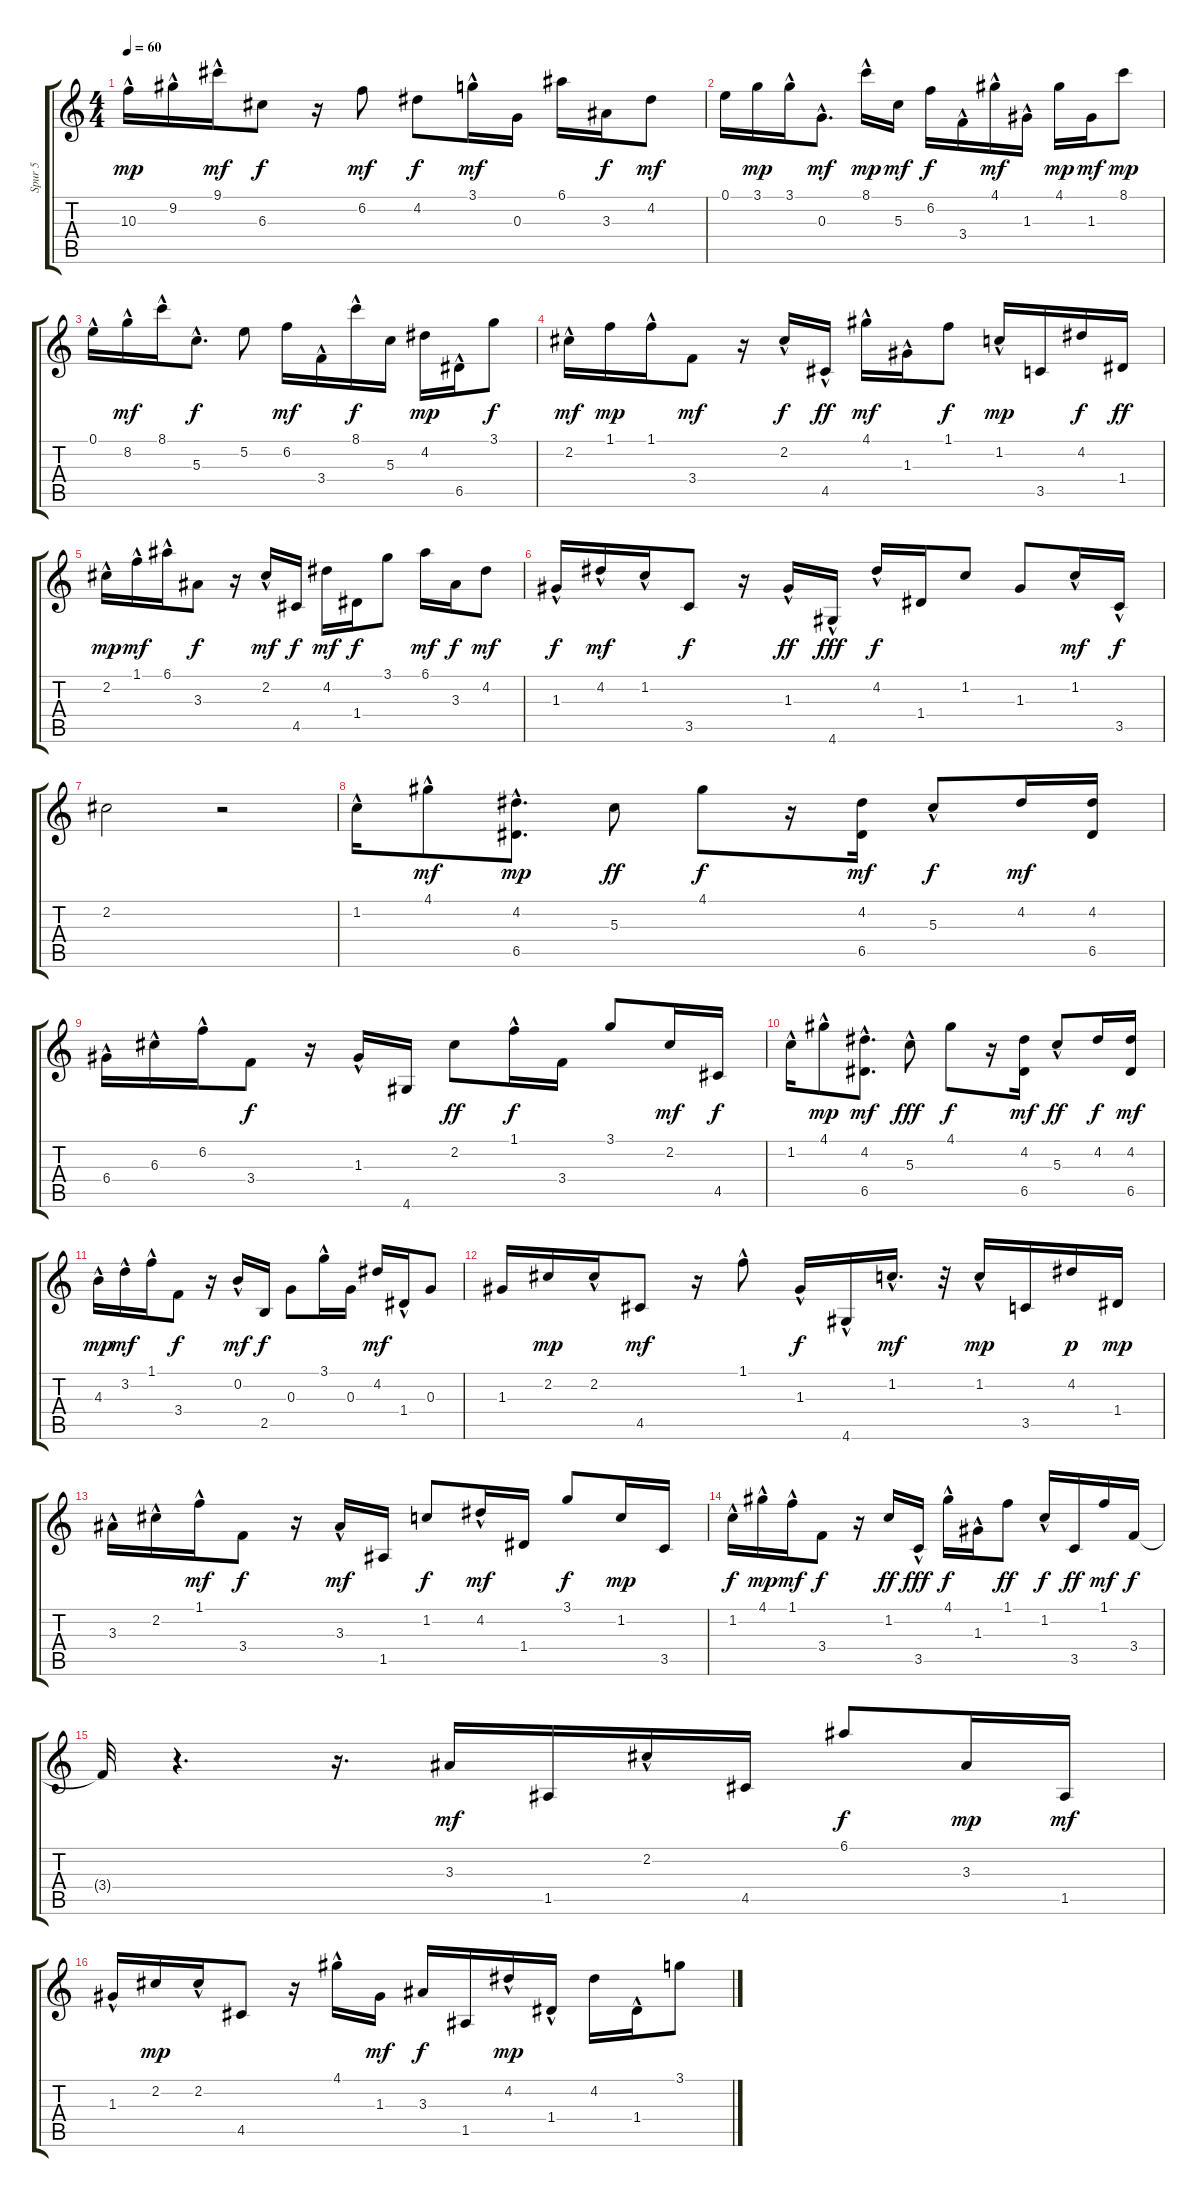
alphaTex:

\track ("Spur 5" "Spur 5") {instrument acousticguitarnylon}
\staff {score tabs}
\tuning (E4 B3 G3 D3 A2 E2) {hide}
\ts (4 4)
\tempo 60
\clef g2
\ks c
10.3{hac}.16{dy mp} 9.2{hac}.16 9.1{hac}.16{dy mf} 6.3.8{dy f} r.16 6.2.8{dy mf} 4.2.8{dy f} 3.1{hac}.16{dy mf} 0.3.16 6.1.16 3.3.16{dy f} 4.2.8{dy mf} |
0.1.16 3.1.16{dy mp} 3.1{hac}.16 0.3{hac}.8{d dy mf} 8.1{hac}.16{dy mp} 5.3.16{dy mf} 6.2.16{dy f} 3.4{hac}.16 4.1{hac}.16{dy mf} 1.3{hac}.16 4.1.16{dy mp} 1.3.16{dy mf} 8.1.8{dy mp} |
0.1{hac}.16 8.2{hac}.16{dy mf} 8.1{hac}.16 5.3{hac}.8{d dy f} 5.2.8 6.2.16{dy mf} 3.4{hac}.16 8.1{hac}.16{dy f} 5.3.16 4.2.16{dy mp} 6.5{hac}.16 3.1.8{dy f} |
2.2{hac}.16{dy mf} 1.1.16{dy mp} 1.1{hac}.16 3.4.8{dy mf} r.16 2.2{hac}.16{dy f} 4.5{hac}.16{dy ff} 4.1{hac}.16{dy mf} 1.3{hac}.16 1.1.8{dy f} 1.2{hac}.16{dy mp} 3.5.16 4.2.16{dy f} 1.4.16{dy ff} |
2.2{hac}.16{dy mp} 1.1{hac}.16{dy mf} 6.1{hac}.16 3.3.8{dy f} r.16 2.2{hac}.16{dy mf} 4.5.16{dy f} 4.2.16{dy mf} 1.4.16{dy f} 3.1.8 6.1.16{dy mf} 3.3.16{dy f} 4.2.8{dy mf} |
1.3{hac}.16{dy f} 4.2{hac}.16{dy mf} 1.2{hac}.16 3.5.8{dy f} r.16 1.3{hac}.16{dy ff} 4.6{hac}.16{dy fff} 4.2{hac}.16{dy f} 1.4.16 1.2.8 1.3.8 1.2{hac}.16{dy mf} 3.5{hac}.16{dy f} |
2.2.2 r.2 |
1.2{hac}.16 4.1{hac}.8{dy mf} (4.2 6.5{hac}).8{d dy mp} 5.3.8{dy ff} 4.1.8{dy f} r.16 (4.2 6.5).16{dy mf} 5.3{hac}.8{dy f} 4.2.16{dy mf} (4.2 6.5).16 |
6.4{hac}.16 6.3{hac}.16 6.2{hac}.16 3.4.8{dy f} r.16 1.3{hac}.16 4.6.16 2.2.8{dy ff} 1.1{hac}.16{dy f} 3.4.16 3.1.8 2.2.16{dy mf} 4.5.16{dy f} |
1.2{hac}.16 4.1{hac}.8{dy mp} (4.2 6.5{hac}).8{d dy mf} 5.3{hac}.8{dy fff} 4.1.8{dy f} r.16 (4.2 6.5).16{dy mf} 5.3{hac}.8{dy ff} 4.2.16{dy f} (4.2 6.5).16{dy mf} |
4.3{hac}.16{dy mp} 3.2{hac}.16{dy mf} 1.1{hac}.16 3.4.8{dy f} r.16 0.2{hac}.16{dy mf} 2.5.16{dy f} 0.3.8 3.1{hac}.16 0.3.16 4.2.16{dy mf} 1.4{hac}.16 0.3.8 |
1.3.16 2.2.16{dy mp} 2.2{hac}.16 4.5.8{dy mf} r.16 1.1{hac}.8 1.3{hac}.16{dy f} 4.6{hac}.16 1.2{hac}.16{d dy mf} r.32 1.2{hac}.16{dy mp} 3.5.16 4.2.16{dy p} 1.4.16{dy mp} |
3.3{hac}.16 2.2{hac}.16 1.1{hac}.16{dy mf} 3.4.8{dy f} r.16 3.3{hac}.16{dy mf} 1.5.16 1.2.8{dy f} 4.2{hac}.16{dy mf} 1.4.16 3.1.8{dy f} 1.2.16{dy mp} 3.5.16 |
1.2{hac}.16{dy f} 4.1{hac}.16{dy mp} 1.1{hac}.16{dy mf} 3.4.8{dy f} r.16 1.2.16{dy ff} 3.5{hac}.16{dy fff} 4.1{hac}.16{dy f} 1.3{hac}.16 1.1.8{dy ff} 1.2{hac}.16{dy f} 3.5.16{dy ff} 1.1.16{dy mf} 3.4.16{dy f} |
3.4{t}.32 r.4{d} r.16{d} 3.3.16{dy mf} 1.5.16 2.2{hac}.16 4.5.16 6.1.8{dy f} 3.3.16{dy mp} 1.5.16{dy mf} |
1.3{hac}.16 2.2.16{dy mp} 2.2{hac}.16 4.5.8 r.16 4.1{hac}.16 1.3.16{dy mf} 3.3.16{dy f} 1.5.16 4.2{hac}.16{dy mp} 1.4{hac}.16 4.2.16 1.4{hac}.16 3.1.8
